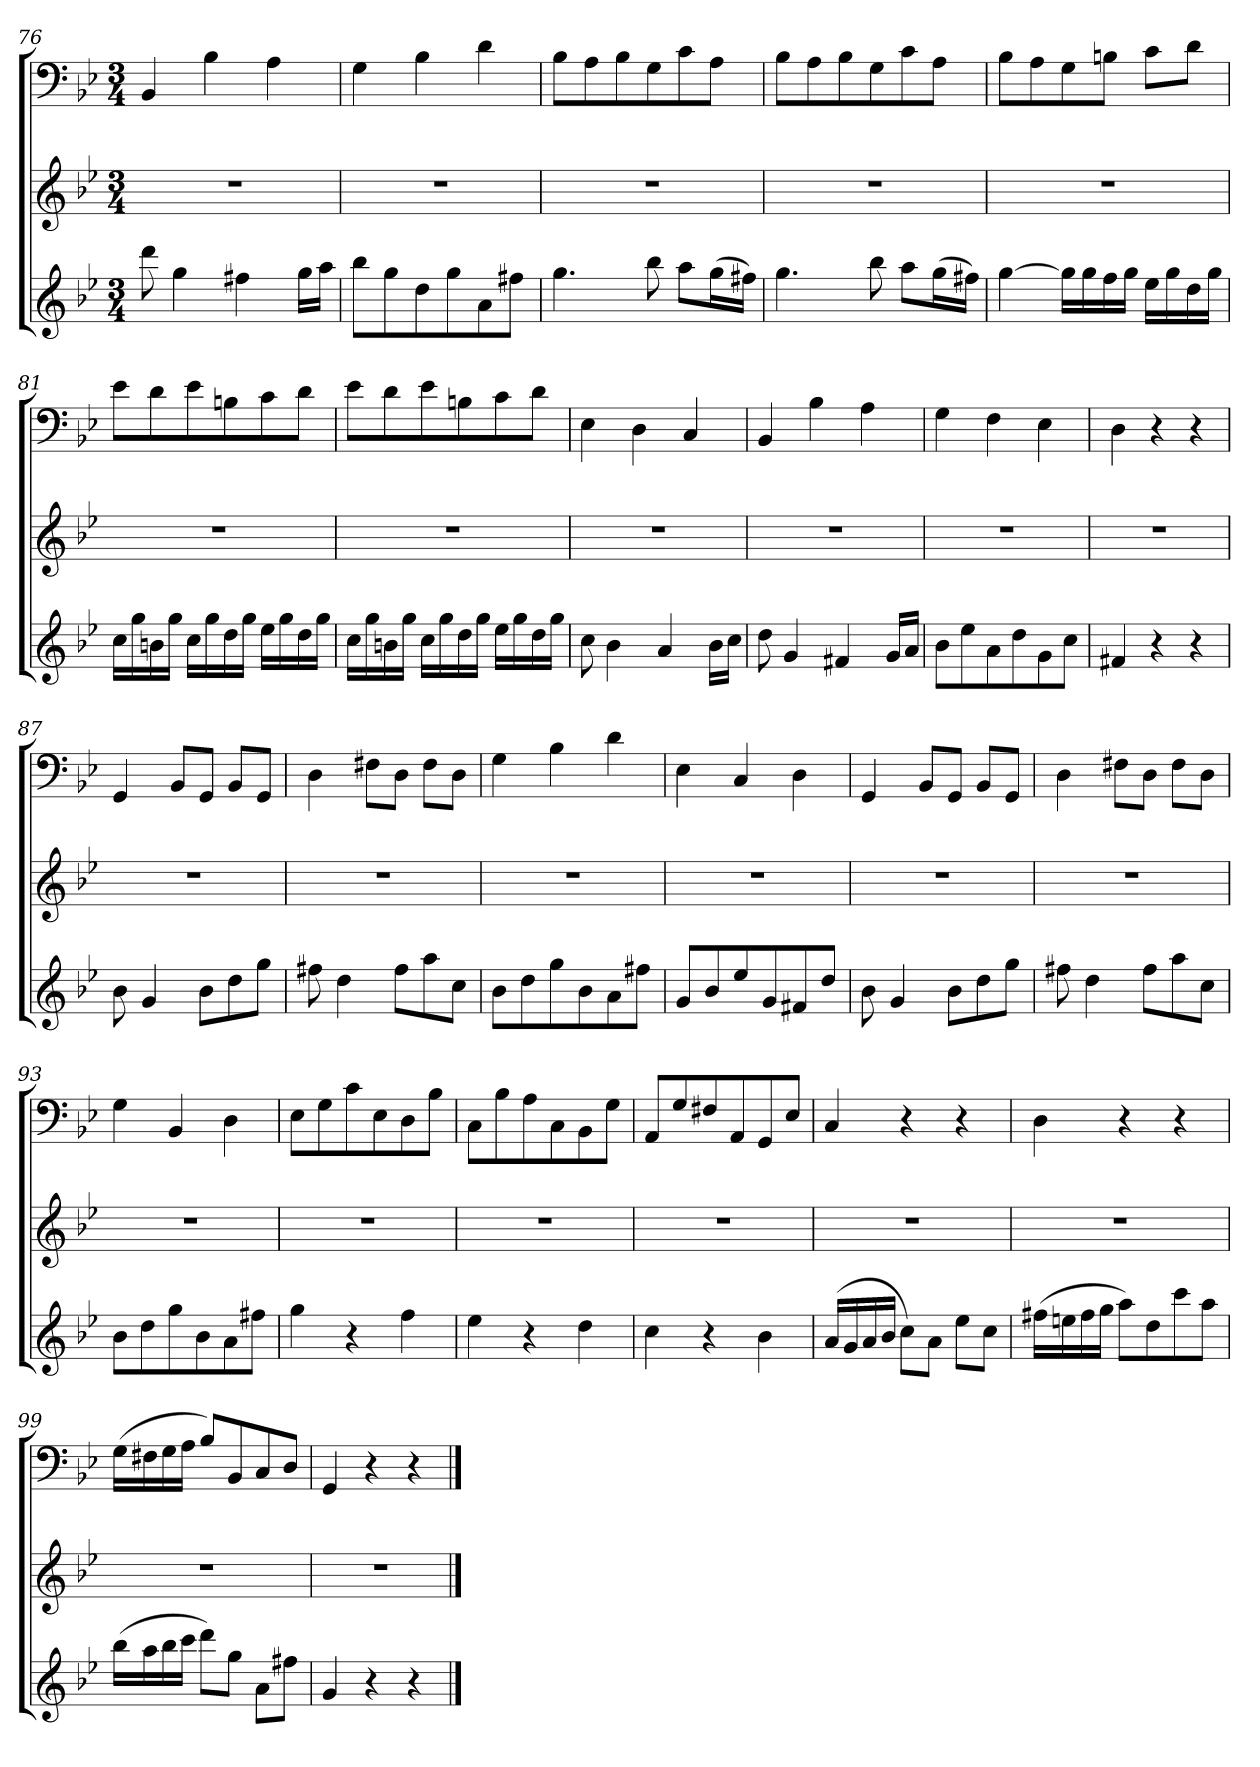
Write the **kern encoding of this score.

**kern	**kern	**kern
*part3	*part2	*part1
*staff3	*staff2	*staff1
*clefG2	*clefG2	*clefF4
*k[b-e-]	*k[b-e-]	*k[b-e-]
*g:	*g:	*g:
*M3/4	*M3/4	*M3/4
=76	=76	=76
8ddd\	2.r	4BB-/
4gg\	.	.
.	.	4B-\
4ff#X\	.	.
.	.	4A\
16gg\LL	.	.
16aa\JJ	.	.
=77	=77	=77
8bb-\L	2.r	4G\
8gg\	.	.
8dd\	.	4B-\
8gg\	.	.
8a\	.	4d\
8ff#X\J	.	.
=78	=78	=78
4.gg\	2.r	8B-\L
.	.	8A\
.	.	8B-\
8bb-\	.	8G\
8aa\L	.	8c\
(16gg\L	.	8A\J
16ff#X\JJ)	.	.
=79	=79	=79
4.gg\	2.r	8B-\L
.	.	8A\
.	.	8B-\
8bb-\	.	8G\
8aa\L	.	8c\
(16gg\L	.	8A\J
16ff#X\JJ)	.	.
=80	=80	=80
[4gg\	2.r	8B-\L
.	.	8A\
16gg\LL]	.	8G\
16gg\	.	.
16ff\	.	8Bn\J
16gg\JJ	.	.
16ee-\LL	.	8c\L
16gg\	.	.
16dd\	.	8d\J
16gg\JJ	.	.
=81	=81	=81
16cc\LL	2.r	8e-\L
16gg\	.	.
16bn\	.	8d\
16gg\JJ	.	.
16cc\LL	.	8e-\
16gg\	.	.
16dd\	.	8Bn\
16gg\JJ	.	.
16ee-\LL	.	8c\
16gg\	.	.
16dd\	.	8d\J
16gg\JJ	.	.
=82	=82	=82
16cc\LL	2.r	8e-\L
16gg\	.	.
16bn\	.	8d\
16gg\JJ	.	.
16cc\LL	.	8e-\
16gg\	.	.
16dd\	.	8Bn\
16gg\JJ	.	.
16ee-\LL	.	8c\
16gg\	.	.
16dd\	.	8d\J
16gg\JJ	.	.
=83	=83	=83
8cc\	2.r	4E-\
4b-\	.	.
.	.	4D\
4a/	.	.
.	.	4C/
16b-\LL	.	.
16cc\JJ	.	.
=84	=84	=84
8dd\	2.r	4BB-/
4g/	.	.
.	.	4B-\
4f#X/	.	.
.	.	4A\
16g/LL	.	.
16a/JJ	.	.
=85	=85	=85
8b-\L	2.r	4G\
8ee-\	.	.
8a\	.	4F\
8dd\	.	.
8g\	.	4E-\
8cc\J	.	.
=86	=86	=86
4f#X/	2.r	4D\
4r	.	4r
4r	.	4r
=87	=87	=87
8b-\	2.r	4GG/
4g/	.	.
.	.	8BB-/L
8b-\L	.	8GG/J
8dd\	.	8BB-/L
8gg\J	.	8GG/J
=88	=88	=88
8ff#X\	2.r	4D\
4dd\	.	.
.	.	8F#X\L
8ff#\L	.	8D\J
8aa\	.	8F#\L
8cc\J	.	8D\J
=89	=89	=89
8b-\L	2.r	4G\
8dd\	.	.
8gg\	.	4B-\
8b-\	.	.
8a\	.	4d\
8ff#X\J	.	.
=90	=90	=90
8g/L	2.r	4E-\
8b-/	.	.
8ee-/	.	4C/
8g/	.	.
8f#X/	.	4D\
8dd/J	.	.
=91	=91	=91
8b-\	2.r	4GG/
4g/	.	.
.	.	8BB-/L
8b-\L	.	8GG/J
8dd\	.	8BB-/L
8gg\J	.	8GG/J
=92	=92	=92
8ff#X\	2.r	4D\
4dd\	.	.
.	.	8F#X\L
8ff#\L	.	8D\J
8aa\	.	8F#\L
8cc\J	.	8D\J
=93	=93	=93
8b-\L	2.r	4G\
8dd\	.	.
8gg\	.	4BB-/
8b-\	.	.
8a\	.	4D\
8ff#X\J	.	.
=94	=94	=94
4gg\	2.r	8E-\L
.	.	8G\
4r	.	8c\
.	.	8E-\
4ff\	.	8D\
.	.	8B-\J
=95	=95	=95
4ee-\	2.r	8C\L
.	.	8B-\
4r	.	8A\
.	.	8C\
4dd\	.	8BB-\
.	.	8G\J
=96	=96	=96
4cc\	2.r	8AA/L
.	.	8G/
4r	.	8F#X/
.	.	8AA/
4b-\	.	8GG/
.	.	8E-/J
=97	=97	=97
(16a/LL	2.r	4C/
16g/	.	.
16a/	.	.
16b-/JJ	.	.
8cc\L)	.	4r
8a\J	.	.
8ee-\L	.	4r
8cc\J	.	.
=98	=98	=98
(16ff#X\LL	2.r	4D\
16een\	.	.
16ff#\	.	.
16gg\JJ	.	.
8aa\L)	.	4r
8dd\	.	.
8ccc\	.	4r
8aa\J	.	.
=99	=99	=99
(16bb-\LL	2.r	(16G\LL
16aa\	.	16F#X\
16bb-\	.	16G\
16ccc\JJ	.	16A\JJ
8ddd\L)	.	8B-/L)
8gg\J	.	8BB-/
8a\L	.	8C/
8ff#X\J	.	8D/J
=100	=100	=100
4g/	2.r	4GG/
4r	.	4r
4r	.	4r
==	==	==
*-	*-	*-
